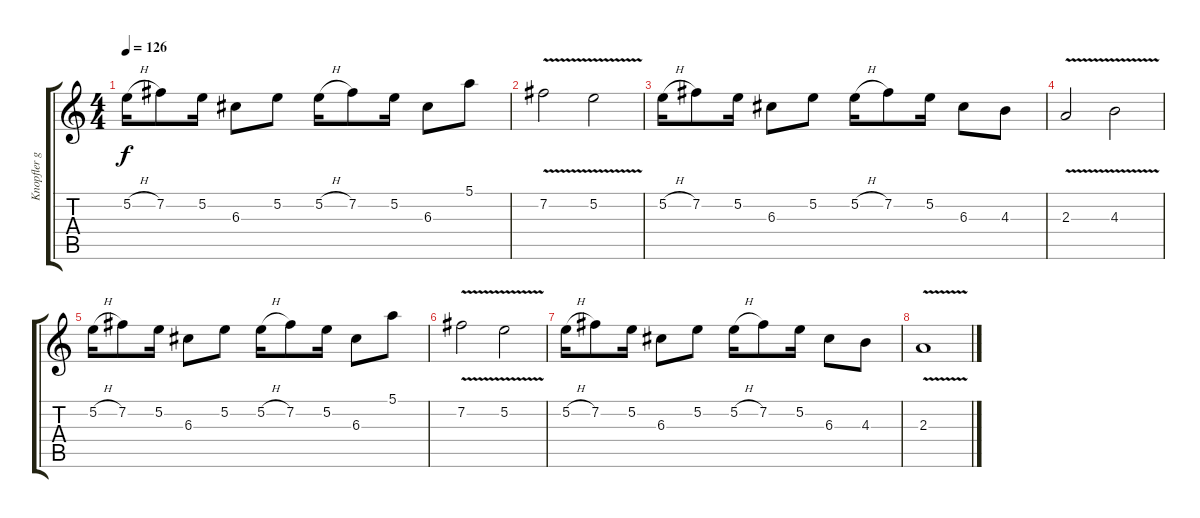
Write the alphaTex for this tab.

\track ("Knopfler guitar" "Knopfler g") {instrument electricguitarclean}
\staff {score tabs}
\tuning (E4 B3 G3 D3 A2 E2) {hide}
\ts (4 4)
\tempo 126
\clef g2
\ks c
5.2{h}.16{dy f} 7.2.8 5.2.16 6.3.8 5.2.8 5.2{h}.16 7.2.8 5.2.16 6.3.8 5.1.8 |
7.2{v}.2 5.2{v}.2 |
5.2{h}.16 7.2.8 5.2.16 6.3.8 5.2.8 5.2{h}.16 7.2.8 5.2.16 6.3.8 4.3.8 |
2.3{v}.2 4.3{v}.2 |
5.2{h}.16 7.2.8 5.2.16 6.3.8 5.2.8 5.2{h}.16 7.2.8 5.2.16 6.3.8 5.1.8 |
7.2{v}.2 5.2{v}.2 |
5.2{h}.16 7.2.8 5.2.16 6.3.8 5.2.8 5.2{h}.16 7.2.8 5.2.16 6.3.8 4.3.8 |
2.3{v}.1
